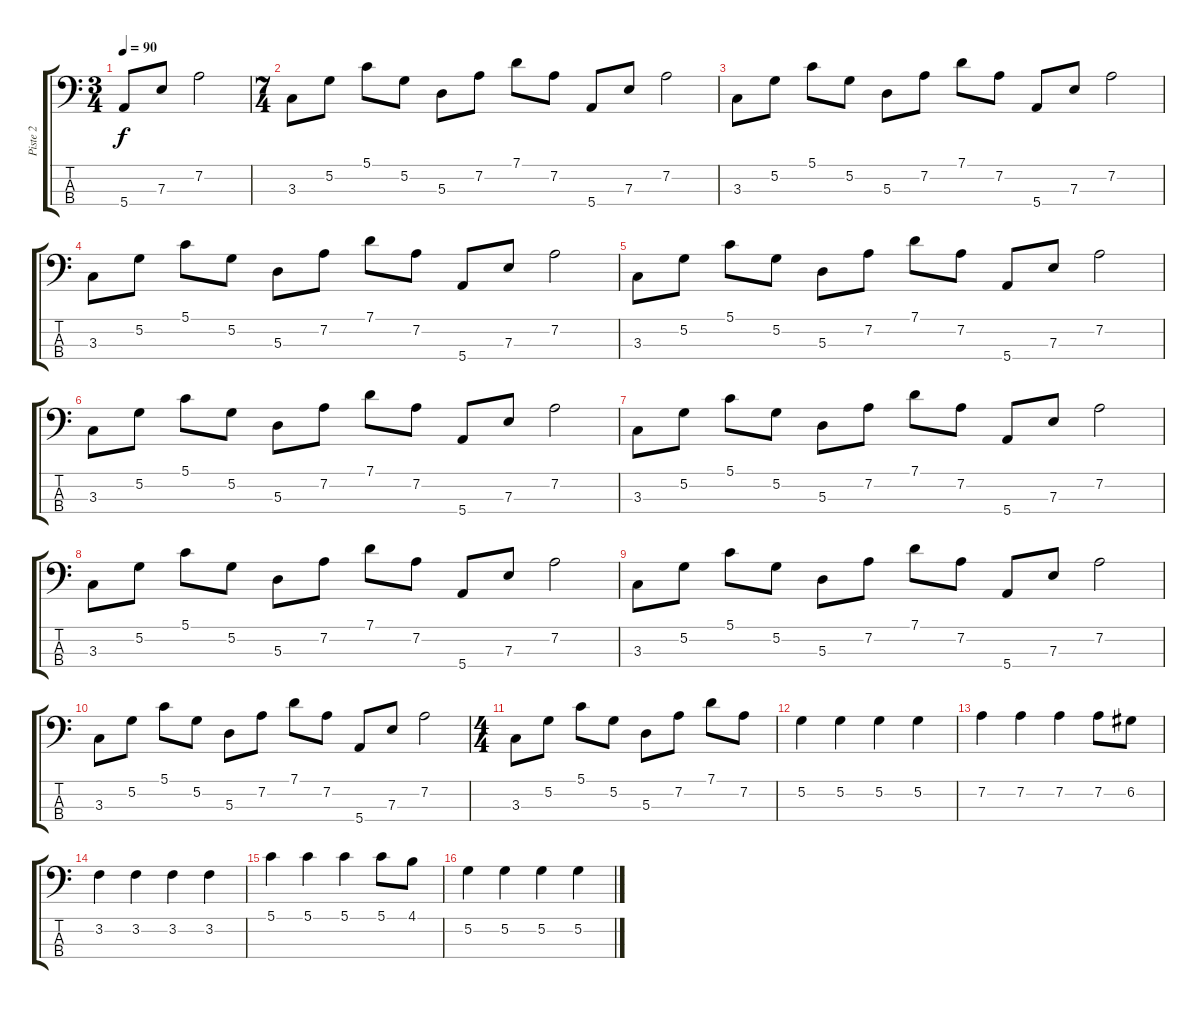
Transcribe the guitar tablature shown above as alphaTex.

\track ("Piste 2" "Piste 2") {instrument electricbassfinger}
\staff {score tabs}
\tuning (G2 D2 A1 E1) {hide}
\ts (3 4)
\tempo 90
\clef f4
\ks c
5.4.8{dy f instrument electricbassfinger} 7.3.8 7.2.2 |
\ts (7 4)
3.3.8 5.2.8 5.1.8 5.2.8 5.3.8 7.2.8 7.1.8 7.2.8 5.4.8 7.3.8 7.2.2 |
3.3.8 5.2.8 5.1.8 5.2.8 5.3.8 7.2.8 7.1.8 7.2.8 5.4.8 7.3.8 7.2.2 |
3.3.8 5.2.8 5.1.8 5.2.8 5.3.8 7.2.8 7.1.8 7.2.8 5.4.8 7.3.8 7.2.2 |
3.3.8 5.2.8 5.1.8 5.2.8 5.3.8 7.2.8 7.1.8 7.2.8 5.4.8 7.3.8 7.2.2 |
3.3.8 5.2.8 5.1.8 5.2.8 5.3.8 7.2.8 7.1.8 7.2.8 5.4.8 7.3.8 7.2.2 |
3.3.8 5.2.8 5.1.8 5.2.8 5.3.8 7.2.8 7.1.8 7.2.8 5.4.8 7.3.8 7.2.2 |
3.3.8 5.2.8 5.1.8 5.2.8 5.3.8 7.2.8 7.1.8 7.2.8 5.4.8 7.3.8 7.2.2 |
3.3.8 5.2.8 5.1.8 5.2.8 5.3.8 7.2.8 7.1.8 7.2.8 5.4.8 7.3.8 7.2.2 |
3.3.8 5.2.8 5.1.8 5.2.8 5.3.8 7.2.8 7.1.8 7.2.8 5.4.8 7.3.8 7.2.2 |
\ts (4 4)
3.3.8 5.2.8 5.1.8 5.2.8 5.3.8 7.2.8 7.1.8 7.2.8 |
5.2.4 5.2.4 5.2.4 5.2.4 |
7.2.4 7.2.4 7.2.4 7.2.8 6.2.8 |
3.2.4 3.2.4 3.2.4 3.2.4 |
5.1.4 5.1.4 5.1.4 5.1.8 4.1.8 |
5.2.4 5.2.4 5.2.4 5.2.4
